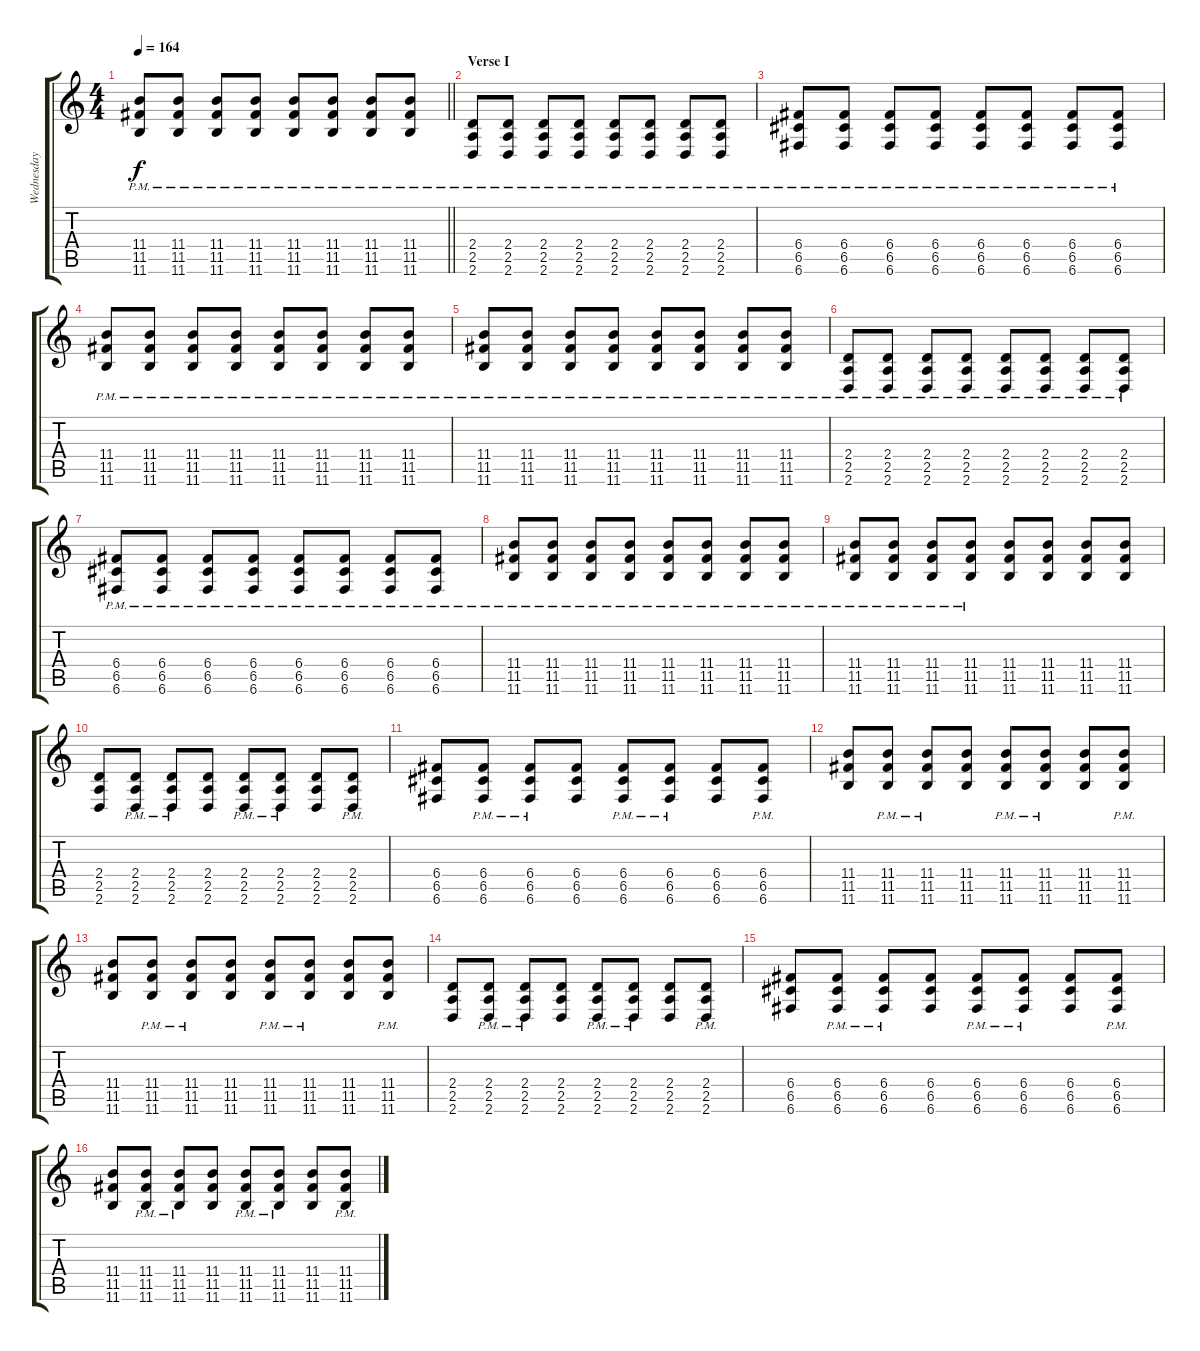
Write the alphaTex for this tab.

\track ("Wednesday 13" "Wednesday ") {instrument distortionguitar}
\staff {score tabs}
\tuning (D4 A3 F3 C3 G2 C2) {hide}
\ts (4 4)
\tempo 164
\clef g2
\barLineRight lightlight
\ks c
(11.4{pm} 11.5{pm} 11.6{pm}).8{dy f} (11.4{pm} 11.5{pm} 11.6{pm}).8 (11.4{pm} 11.5{pm} 11.6{pm}).8 (11.4{pm} 11.5{pm} 11.6{pm}).8 (11.4{pm} 11.5{pm} 11.6{pm}).8 (11.4{pm} 11.5{pm} 11.6{pm}).8 (11.4{pm} 11.5{pm} 11.6{pm}).8 (11.4{pm} 11.5{pm} 11.6{pm}).8 |
\section ("" "Verse I")
(2.4{pm} 2.5{pm} 2.6{pm}).8 (2.4{pm} 2.5{pm} 2.6{pm}).8 (2.4{pm} 2.5{pm} 2.6{pm}).8 (2.4{pm} 2.5{pm} 2.6{pm}).8 (2.4{pm} 2.5{pm} 2.6{pm}).8 (2.4{pm} 2.5{pm} 2.6{pm}).8 (2.4{pm} 2.5{pm} 2.6{pm}).8 (2.4{pm} 2.5{pm} 2.6{pm}).8 |
(6.4{pm} 6.5{pm} 6.6{pm}).8 (6.4{pm} 6.5{pm} 6.6{pm}).8 (6.4{pm} 6.5{pm} 6.6{pm}).8 (6.4{pm} 6.5{pm} 6.6{pm}).8 (6.4{pm} 6.5{pm} 6.6{pm}).8 (6.4{pm} 6.5{pm} 6.6{pm}).8 (6.4{pm} 6.5{pm} 6.6{pm}).8 (6.4{pm} 6.5{pm} 6.6{pm}).8 |
(11.4{pm} 11.5{pm} 11.6{pm}).8 (11.4{pm} 11.5{pm} 11.6{pm}).8 (11.4{pm} 11.5{pm} 11.6{pm}).8 (11.4{pm} 11.5{pm} 11.6{pm}).8 (11.4{pm} 11.5{pm} 11.6{pm}).8 (11.4{pm} 11.5{pm} 11.6{pm}).8 (11.4{pm} 11.5{pm} 11.6{pm}).8 (11.4{pm} 11.5{pm} 11.6{pm}).8 |
(11.4{pm} 11.5{pm} 11.6{pm}).8 (11.4{pm} 11.5{pm} 11.6{pm}).8 (11.4{pm} 11.5{pm} 11.6{pm}).8 (11.4{pm} 11.5{pm} 11.6{pm}).8 (11.4{pm} 11.5{pm} 11.6{pm}).8 (11.4{pm} 11.5{pm} 11.6{pm}).8 (11.4{pm} 11.5{pm} 11.6{pm}).8 (11.4{pm} 11.5{pm} 11.6{pm}).8 |
(2.4{pm} 2.5{pm} 2.6{pm}).8 (2.4{pm} 2.5{pm} 2.6{pm}).8 (2.4{pm} 2.5{pm} 2.6{pm}).8 (2.4{pm} 2.5{pm} 2.6{pm}).8 (2.4{pm} 2.5{pm} 2.6{pm}).8 (2.4{pm} 2.5{pm} 2.6{pm}).8 (2.4{pm} 2.5{pm} 2.6{pm}).8 (2.4{pm} 2.5{pm} 2.6{pm}).8 |
(6.4{pm} 6.5{pm} 6.6{pm}).8 (6.4{pm} 6.5{pm} 6.6{pm}).8 (6.4{pm} 6.5{pm} 6.6{pm}).8 (6.4{pm} 6.5{pm} 6.6{pm}).8 (6.4{pm} 6.5{pm} 6.6{pm}).8 (6.4{pm} 6.5{pm} 6.6{pm}).8 (6.4{pm} 6.5{pm} 6.6{pm}).8 (6.4{pm} 6.5{pm} 6.6{pm}).8 |
(11.4{pm} 11.5{pm} 11.6{pm}).8 (11.4{pm} 11.5{pm} 11.6{pm}).8 (11.4{pm} 11.5{pm} 11.6{pm}).8 (11.4{pm} 11.5{pm} 11.6{pm}).8 (11.4{pm} 11.5{pm} 11.6{pm}).8 (11.4{pm} 11.5{pm} 11.6{pm}).8 (11.4{pm} 11.5{pm} 11.6{pm}).8 (11.4{pm} 11.5{pm} 11.6{pm}).8 |
(11.4{pm} 11.5{pm} 11.6{pm}).8 (11.4{pm} 11.5{pm} 11.6{pm}).8 (11.4{pm} 11.5{pm} 11.6{pm}).8 (11.4{pm} 11.5{pm} 11.6{pm}).8 (11.4 11.5 11.6).8 (11.4 11.5 11.6).8 (11.4 11.5 11.6).8 (11.4 11.5 11.6).8 |
(2.4 2.5 2.6).8 (2.4{pm} 2.5{pm} 2.6{pm}).8 (2.4{pm} 2.5{pm} 2.6{pm}).8 (2.4 2.5 2.6).8 (2.4{pm} 2.5{pm} 2.6{pm}).8 (2.4{pm} 2.5{pm} 2.6{pm}).8 (2.4 2.5 2.6).8 (2.4{pm} 2.5{pm} 2.6{pm}).8 |
(6.4 6.5 6.6).8 (6.4{pm} 6.5{pm} 6.6{pm}).8 (6.4{pm} 6.5{pm} 6.6{pm}).8 (6.4 6.5 6.6).8 (6.4{pm} 6.5{pm} 6.6{pm}).8 (6.4{pm} 6.5{pm} 6.6{pm}).8 (6.4 6.5 6.6).8 (6.4{pm} 6.5{pm} 6.6{pm}).8 |
(11.4 11.5 11.6).8 (11.4{pm} 11.5{pm} 11.6{pm}).8 (11.4{pm} 11.5{pm} 11.6{pm}).8 (11.4 11.5 11.6).8 (11.4{pm} 11.5{pm} 11.6{pm}).8 (11.4{pm} 11.5{pm} 11.6{pm}).8 (11.4 11.5 11.6).8 (11.4{pm} 11.5{pm} 11.6{pm}).8 |
(11.4 11.5 11.6).8 (11.4{pm} 11.5{pm} 11.6{pm}).8 (11.4{pm} 11.5{pm} 11.6{pm}).8 (11.4 11.5 11.6).8 (11.4{pm} 11.5{pm} 11.6{pm}).8 (11.4{pm} 11.5{pm} 11.6{pm}).8 (11.4 11.5 11.6).8 (11.4{pm} 11.5{pm} 11.6{pm}).8 |
(2.4 2.5 2.6).8 (2.4{pm} 2.5{pm} 2.6{pm}).8 (2.4{pm} 2.5{pm} 2.6{pm}).8 (2.4 2.5 2.6).8 (2.4{pm} 2.5{pm} 2.6{pm}).8 (2.4{pm} 2.5{pm} 2.6{pm}).8 (2.4 2.5 2.6).8 (2.4{pm} 2.5{pm} 2.6{pm}).8 |
(6.4 6.5 6.6).8 (6.4{pm} 6.5{pm} 6.6{pm}).8 (6.4{pm} 6.5{pm} 6.6{pm}).8 (6.4 6.5 6.6).8 (6.4{pm} 6.5{pm} 6.6{pm}).8 (6.4{pm} 6.5{pm} 6.6{pm}).8 (6.4 6.5 6.6).8 (6.4{pm} 6.5{pm} 6.6{pm}).8 |
(11.4 11.5 11.6).8 (11.4{pm} 11.5{pm} 11.6{pm}).8 (11.4{pm} 11.5{pm} 11.6{pm}).8 (11.4 11.5 11.6).8 (11.4{pm} 11.5{pm} 11.6{pm}).8 (11.4{pm} 11.5{pm} 11.6{pm}).8 (11.4 11.5 11.6).8 (11.4{pm} 11.5{pm} 11.6{pm}).8
